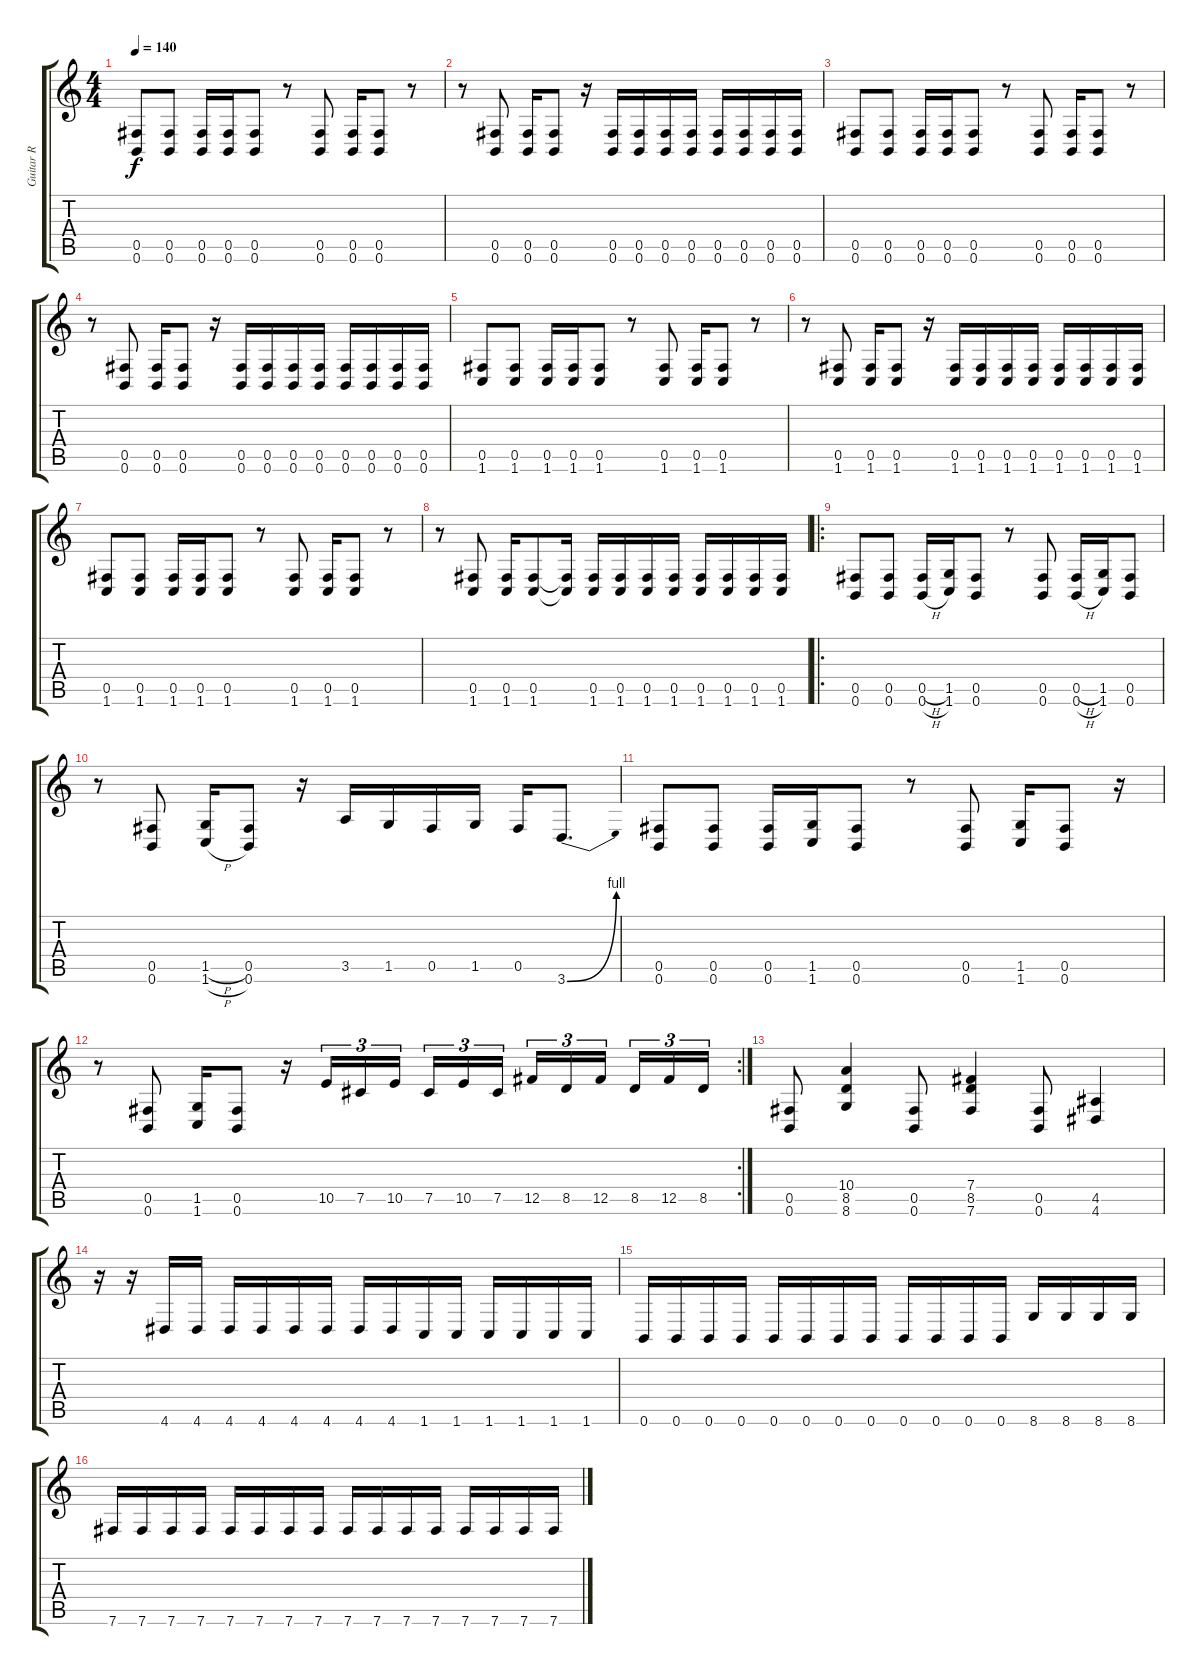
\track ("Guitar R" "Guitar R") {instrument distortionguitar}
\staff {score tabs}
\tuning (Db4 Ab3 E3 B2 Gb2 B1) {hide}
\ts (4 4)
\tempo 140
\clef g2
\ks c
(0.5 0.6).8{dy f} (0.5 0.6).8 (0.5 0.6).16 (0.5 0.6).16 (0.5 0.6).8 r.8 (0.5 0.6).8 (0.5 0.6).16 (0.5 0.6).8 r.8 |
r.8 (0.5 0.6).8 (0.5 0.6).16 (0.5 0.6).8 r.16 (0.5 0.6).16 (0.5 0.6).16 (0.5 0.6).16 (0.5 0.6).16 (0.5 0.6).16 (0.5 0.6).16 (0.5 0.6).16 (0.5 0.6).16 |
(0.5 0.6).8 (0.5 0.6).8 (0.5 0.6).16 (0.5 0.6).16 (0.5 0.6).8 r.8 (0.5 0.6).8 (0.5 0.6).16 (0.5 0.6).8 r.8 |
r.8 (0.5 0.6).8 (0.5 0.6).16 (0.5 0.6).8 r.16 (0.5 0.6).16 (0.5 0.6).16 (0.5 0.6).16 (0.5 0.6).16 (0.5 0.6).16 (0.5 0.6).16 (0.5 0.6).16 (0.5 0.6).16 |
(0.5 1.6).8 (0.5 1.6).8 (0.5 1.6).16 (0.5 1.6).16 (0.5 1.6).8 r.8 (0.5 1.6).8 (0.5 1.6).16 (0.5 1.6).8 r.8 |
r.8 (0.5 1.6).8 (0.5 1.6).16 (0.5 1.6).8 r.16 (0.5 1.6).16 (0.5 1.6).16 (0.5 1.6).16 (0.5 1.6).16 (0.5 1.6).16 (0.5 1.6).16 (0.5 1.6).16 (0.5 1.6).16 |
(0.5 1.6).8 (0.5 1.6).8 (0.5 1.6).16 (0.5 1.6).16 (0.5 1.6).8 r.8 (0.5 1.6).8 (0.5 1.6).16 (0.5 1.6).8 r.8 |
r.8 (0.5 1.6).8 (0.5 1.6).16 (0.5 1.6).8 (0.5{t} 1.6{t}).16 (0.5 1.6).16 (0.5 1.6).16 (0.5 1.6).16 (0.5 1.6).16 (0.5 1.6).16 (0.5 1.6).16 (0.5 1.6).16 (0.5 1.6).16 |
\ro
(0.5 0.6).8 (0.5 0.6).8 (0.5{h} 0.6{h}).16 (1.5 1.6).16 (0.5 0.6).8 r.8 (0.5 0.6).8 (0.5{h} 0.6{h}).16 (1.5 1.6).16 (0.5 0.6).8 |
r.8 (0.5 0.6).8 (1.5{h} 1.6{h}).16 (0.5 0.6).8 r.16 3.5.16 1.5.16 0.5.16 1.5.16 0.5.16 3.6{be (bend 0 0 60 4)}.8{d} |
(0.5 0.6).8 (0.5 0.6).8 (0.5 0.6).16 (1.5 1.6).16 (0.5 0.6).8 r.8 (0.5 0.6).8 (1.5 1.6).16 (0.5 0.6).8 r.16 |
\rc 2
r.8 (0.5 0.6).8 (1.5 1.6).16 (0.5 0.6).8 r.16 10.5.16{tu (3 2)} 7.5.16{tu (3 2)} 10.5.16{tu (3 2) beam splitsecondary} 7.5.16{tu (3 2)} 10.5.16{tu (3 2)} 7.5.16{tu (3 2)} 12.5.16{tu (3 2)} 8.5.16{tu (3 2)} 12.5.16{tu (3 2) beam splitsecondary} 8.5.16{tu (3 2)} 12.5.16{tu (3 2)} 8.5.16{tu (3 2)} |
(0.5 0.6).8 (10.4 8.5 8.6).4 (0.5 0.6).8 (7.4 8.5 7.6).4 (0.5 0.6).8 (4.5 4.6).4 |
r.16 r.16 4.6.16 4.6.16 4.6.16 4.6.16 4.6.16 4.6.16 4.6.16 4.6.16 1.6.16 1.6.16 1.6.16 1.6.16 1.6.16 1.6.16 |
0.6.16 0.6.16 0.6.16 0.6.16 0.6.16 0.6.16 0.6.16 0.6.16 0.6.16 0.6.16 0.6.16 0.6.16 8.6.16 8.6.16 8.6.16 8.6.16 |
7.6.16 7.6.16 7.6.16 7.6.16 7.6.16 7.6.16 7.6.16 7.6.16 7.6.16 7.6.16 7.6.16 7.6.16 7.6.16 7.6.16 7.6.16 7.6.16
